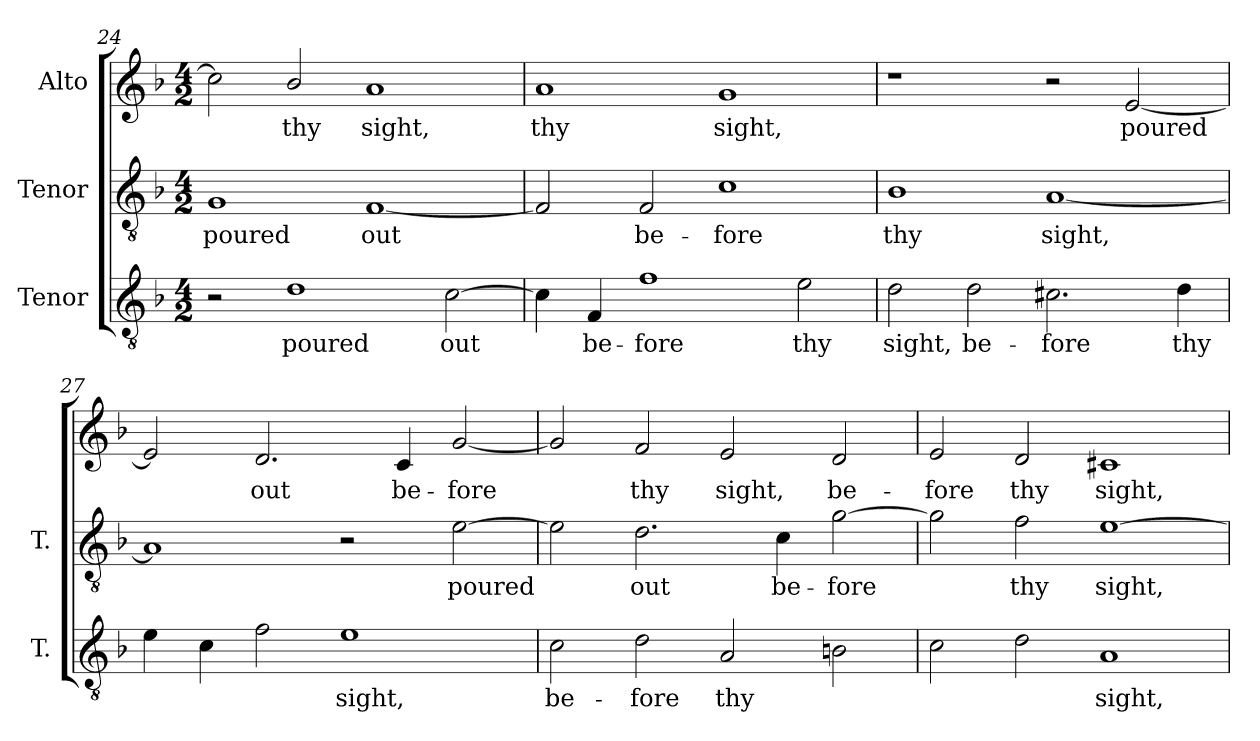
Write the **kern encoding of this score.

**kern	**text	**kern	**text	**kern	**text
*part3	*part3	*part2	*part2	*part1	*part1
*staff3	*staff3	*staff2	*staff2	*staff1	*staff1
*I"Tenor	*	*I"Tenor	*	*I"Alto	*
*I'T.	*	*I'T.	*	*	*
*clefGv2	*	*clefGv2	*	*clefG2	*
*ITrd7c12	*	*ITrd7c12	*	*	*
*k[b-]	*	*k[b-]	*	*k[b-]	*
*F:	*	*F:	*	*F:	*
*M4/2	*	*M4/2	*	*M4/2	*
=24	=24	=24	=24	=24	=24
!	!	!	!LO:LY:b:color=#000000	!	!
2r	.	1GGi	poured	2cci\]	.
!	!LO:LY:b:color=#000000	!	!	!	!
!	!	!	!	!	!LO:LY:b:color=#000000
1Di	poured	.	.	2b-i/	thy
!	!	!	!LO:LY:b:color=#000000	!	!
!	!	!	!	!	!LO:LY:b:color=#000000
.	.	[1FFi	out	1ai	sight,
!	!LO:LY:b:color=#000000	!	!	!	!
[2Ci\	out	.	.	.	.
=25	=25	=25	=25	=25	=25
!	!	!	!	!	!LO:LY:b:color=#000000
4Ci\]	.	2FFi/]	.	1ai	thy
!	!LO:LY:b:color=#000000	!	!	!	!
4FFi/	be-	.	.	.	.
!	!LO:LY:b:color=#000000	!	!	!	!
!	!	!	!LO:LY:b:color=#000000	!	!
1Fi	-fore	2FFi/	be-	.	.
!	!	!	!LO:LY:b:color=#000000	!	!
!	!	!	!	!	!LO:LY:b:color=#000000
.	.	1Ci	-fore	1gi	sight,
!	!LO:LY:b:color=#000000	!	!	!	!
2Ei\	thy	.	.	.	.
=26	=26	=26	=26	=26	=26
!	!LO:LY:b:color=#000000	!	!	!	!
!	!	!	!LO:LY:b:color=#000000	!	!
2Di\	sight,	1BB-i	thy	1r	.
!	!LO:LY:b:color=#000000	!	!	!	!
2Di\	be-	.	.	.	.
!	!LO:LY:b:color=#000000	!	!	!	!
!	!	!	!LO:LY:b:color=#000000	!	!
2.C#Xi\	-fore	[1AAi	sight,	2r	.
!	!	!	!	!	!LO:LY:b:color=#000000
.	.	.	.	[2ei/	poured
!	!LO:LY:b:color=#000000	!	!	!	!
4Di\	thy	.	.	.	.
!!LO:LB:g=z
=27	=27	=27	=27	=27	=27
4Ei\	.	1AAi]	.	2ei/]	.
4Ci\	.	.	.	.	.
!	!	!	!	!	!LO:LY:b:color=#000000
2Fi\	.	.	.	2.di/	out
!	!LO:LY:b:color=#000000	!	!	!	!
1Ei	sight,	2r	.	.	.
!	!	!	!	!	!LO:LY:b:color=#000000
.	.	.	.	4ci/	be-
!	!	!	!LO:LY:b:color=#000000	!	!
!	!	!	!	!	!LO:LY:b:color=#000000
.	.	[2Ei\	poured	[2gi/	-fore
=28	=28	=28	=28	=28	=28
!	!LO:LY:b:color=#000000	!	!	!	!
2Ci\	be-	2Ei\]	.	2gi/]	.
!	!LO:LY:b:color=#000000	!	!	!	!
!	!	!	!LO:LY:b:color=#000000	!	!
!	!	!	!	!	!LO:LY:b:color=#000000
2Di\	-fore	2.Di\	out	2fi/	thy
!	!LO:LY:b:color=#000000	!	!	!	!
!	!	!	!	!	!LO:LY:b:color=#000000
2AAi/	thy	.	.	2ei/	sight,
!	!	!	!LO:LY:b:color=#000000	!	!
.	.	4Ci\	be-	.	.
!	!	!	!LO:LY:b:color=#000000	!	!
!	!	!	!	!	!LO:LY:b:color=#000000
2BBni\	.	[2Gi\	-fore	2di/	be-
=29	=29	=29	=29	=29	=29
!	!	!	!	!	!LO:LY:b:color=#000000
2Ci\	.	2Gi\]	.	2ei/	-fore
!	!	!	!LO:LY:b:color=#000000	!	!
!	!	!	!	!	!LO:LY:b:color=#000000
2Di\	.	2Fi\	thy	2di/	thy
!	!LO:LY:b:color=#000000	!	!	!	!
!	!	!	!LO:LY:b:color=#000000	!	!
!	!	!	!	!	!LO:LY:b:color=#000000
1AAi	sight,	[1Ei	sight,	1c#Xi	sight,
=	=	=	=	=	=
*-	*-	*-	*-	*-	*-
